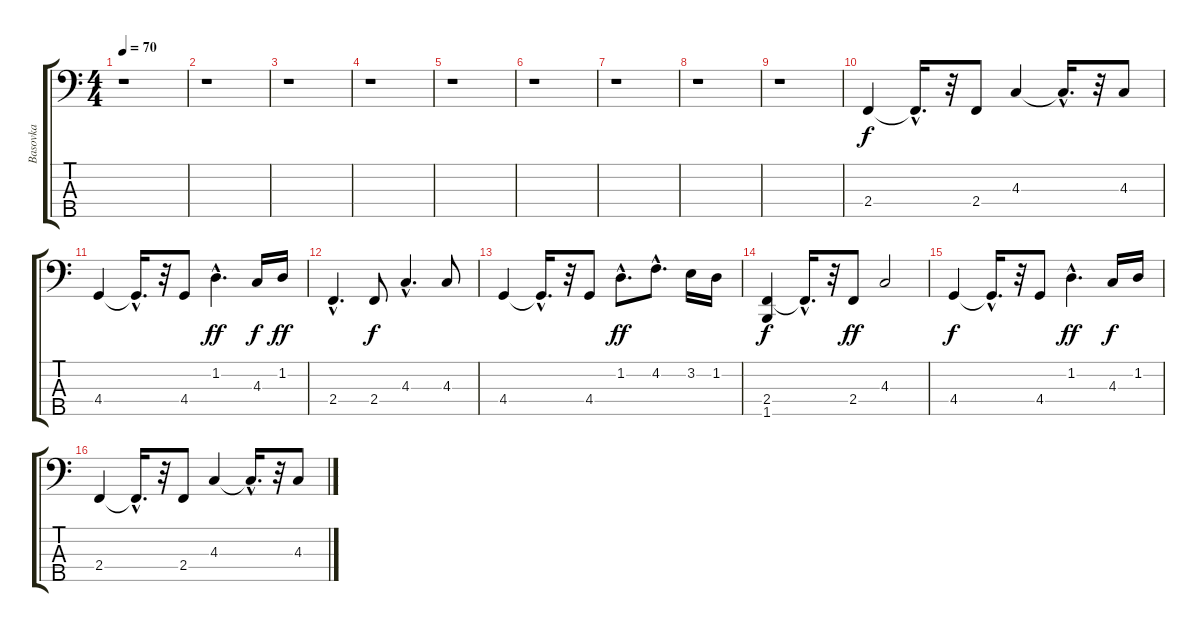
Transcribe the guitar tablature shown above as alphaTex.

\track ("Basovka" "Basovka") {instrument electricbassfinger}
\staff {score tabs}
\tuning (Gb2 Db2 Ab1 Eb1 Bb0) {hide}
\ts (4 4)
\tempo 70
\clef f4
\ks c
r.1{dy f instrument electricbassfinger} |
r.1 |
r.1 |
r.1 |
r.1 |
r.1 |
r.1 |
r.1 |
r.1 |
2.4.4 2.4{hac t}.16{d} r.32 2.4.8 4.3.4 4.3{hac t}.16{d} r.32 4.3.8 |
4.4.4 4.4{hac t}.16{d} r.32 4.4.8 1.2{hac}.4{d dy ff} 4.3.16{dy f} 1.2.16{dy ff} |
2.4{hac}.4{d} 2.4.8{dy f} 4.3{hac}.4{d} 4.3.8 |
4.4.4 4.4{hac t}.16{d} r.32 4.4.8 1.2{hac}.8{d dy ff} 4.2{hac}.8{d} 3.2.16 1.2.16 |
(2.4 1.5).4{dy f} 2.4{hac t}.16{d} r.32 2.4.8{dy ff} 4.3.2 |
4.4.4{dy f} 4.4{hac t}.16{d} r.32 4.4.8 1.2{hac}.4{d dy ff} 4.3.16{dy f} 1.2.16 |
2.4.4 2.4{hac t}.16{d} r.32 2.4.8 4.3.4 4.3{hac t}.16{d} r.32 4.3.8
